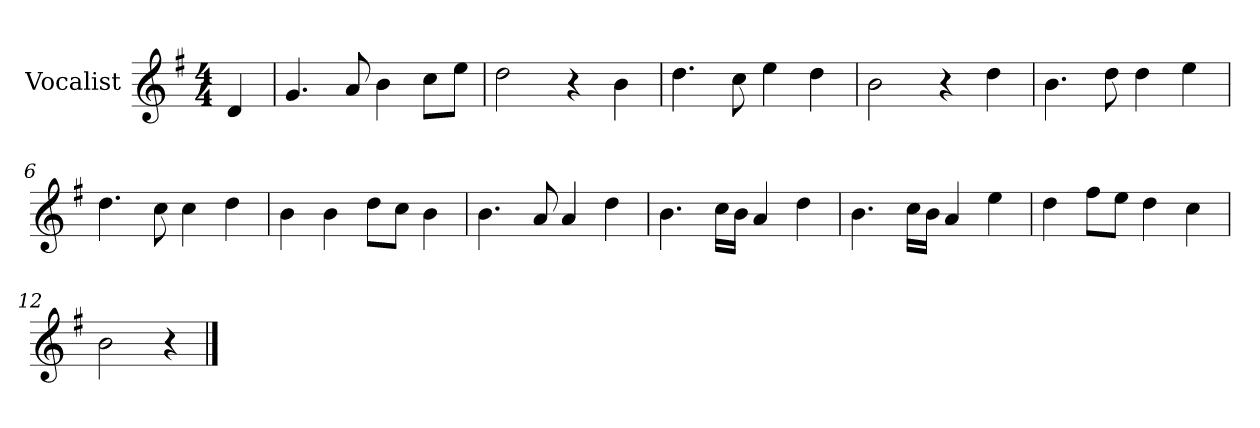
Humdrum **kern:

**kern
*part1
*staff1
*I"Vocalist
*k[f#]
*G:
*M4/4
=
4d
=1
4.g
8a
4b
8ccL
8eeJ
=2
2dd
4r
4b
=3
4.dd
8cc
4ee
4dd
=4
2b
4r
4dd
=5
4.b
8dd
4dd
4ee
=6
4.dd
8cc
4cc
4dd
=7
4b
4b
8ddL
8ccJ
4b
=8
4.b
8a
4a
4dd
=9
4.b
16ccLL
16bJJ
4a
4dd
=10
4.b
16ccLL
16bJJ
4a
4ee
=11
4dd
8ff#L
8eeJ
4dd
4cc
=12
2b
4r
==
*-
